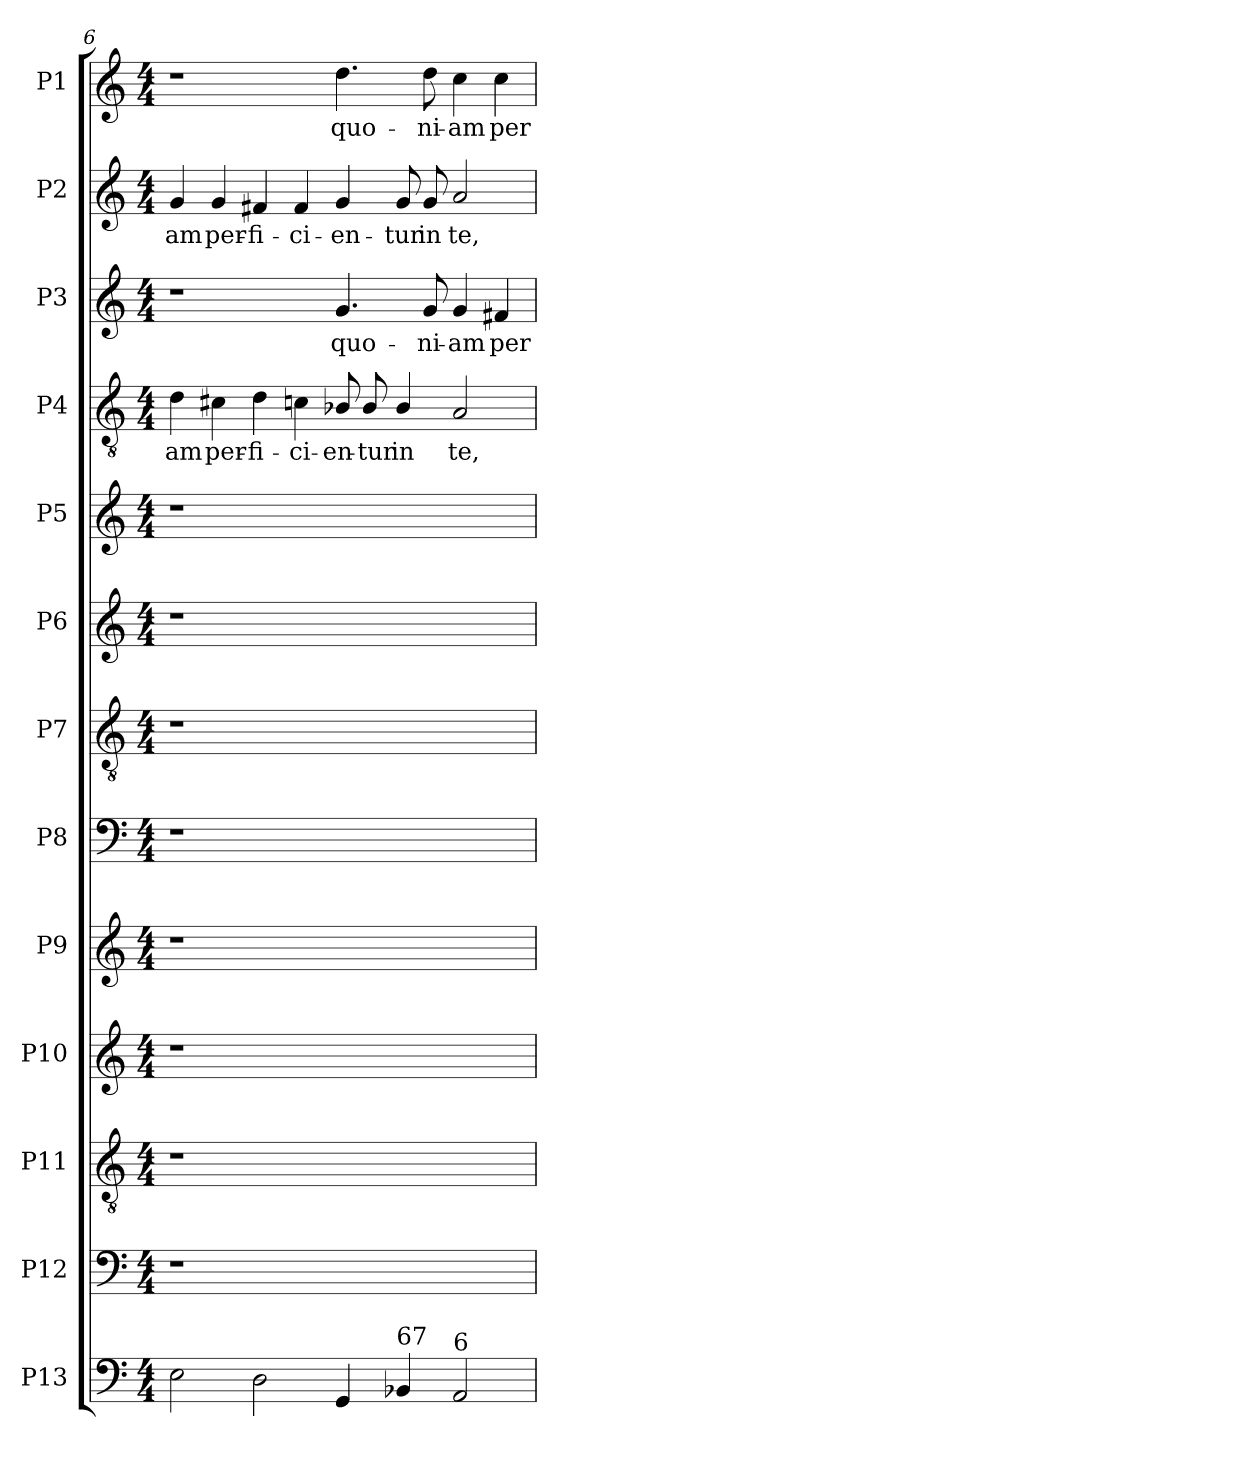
**kern	**kern	**kern	**kern	**kern	**kern	**kern	**kern	**kern	**kern	**text	**kern	**text	**kern	**text	**kern	**text
*part13	*part12	*part11	*part10	*part9	*part8	*part7	*part6	*part5	*part4	*part4	*part3	*part3	*part2	*part2	*part1	*part1
*staff13	*staff12	*staff11	*staff10	*staff9	*staff8	*staff7	*staff6	*staff5	*staff4	*staff4	*staff3	*staff3	*staff2	*staff2	*staff1	*staff1
*I"P13	*I"P12	*I"P11	*I"P10	*I"P9	*I"P8	*I"P7	*I"P6	*I"P5	*I"P4	*	*I"P3	*	*I"P2	*	*I"P1	*
!!LO:PB:g=z
*clefF4	*clefF4	*clefGv2	*clefG2	*clefG2	*clefF4	*clefGv2	*clefG2	*clefG2	*clefGv2	*	*clefG2	*	*clefG2	*	*clefG2	*
*	*	*ITrd7c12	*	*	*	*ITrd7c12	*	*	*ITrd7c12	*	*	*	*	*	*	*
*k[]	*k[]	*k[]	*k[]	*k[]	*k[]	*k[]	*k[]	*k[]	*k[]	*	*k[]	*	*k[]	*	*k[]	*
*C:	*C:	*C:	*C:	*C:	*C:	*C:	*C:	*C:	*C:	*	*C:	*	*C:	*	*C:	*
*M4/4	*M4/4	*M4/4	*M4/4	*M4/4	*M4/4	*M4/4	*M4/4	*M4/4	*M4/4	*	*M4/4	*	*M4/4	*	*M4/4	*
=6	=6	=6	=6	=6	=6	=6	=6	=6	=6	=6	=6	=6	=6	=6	=6	=6
!	!LO:N:vis=1	!LO:N:vis=1	!LO:N:vis=1	!LO:N:vis=1	!LO:N:vis=1	!LO:N:vis=1	!LO:N:vis=1	!LO:N:vis=1	!	!	!	!	!	!	!	!
!	!	!	!	!	!	!	!	!	!	!LO:LY:b:color=#000000	!	!	!	!	!	!
!	!	!	!	!	!	!	!	!	!	!	!	!	!	!LO:LY:b:color=#000000	!	!
2Ei\	1r	1r	1r	1r	1r	1r	1r	1r	4Di\	-am	1r	.	4gi/	-am	1r	.
!	!	!	!	!	!	!	!	!	!	!LO:LY:b:color=#000000	!	!	!	!	!	!
!	!	!	!	!	!	!	!	!	!	!	!	!	!	!LO:LY:b:color=#000000	!	!
.	.	.	.	.	.	.	.	.	4C#Xi\	per-	.	.	4gi/	per-	.	.
!	!	!	!	!	!	!	!	!	!	!LO:LY:b:color=#000000	!	!	!	!	!	!
!	!	!	!	!	!	!	!	!	!	!	!	!	!	!LO:LY:b:color=#000000	!	!
2Di\	.	.	.	.	.	.	.	.	4Di\	-fi-	.	.	4f#Xi/	-fi-	.	.
!	!	!	!	!	!	!	!	!	!	!LO:LY:b:color=#000000	!	!	!	!	!	!
!	!	!	!	!	!	!	!	!	!	!	!	!	!	!LO:LY:b:color=#000000	!	!
.	.	.	.	.	.	.	.	.	4Cni\	-ci-	.	.	4f#i/	-ci-	.	.
!	!	!	!	!	!	!	!	!	!	!LO:LY:b:color=#000000	!	!	!	!	!	!
!	!	!	!	!	!	!	!	!	!	!	!	!LO:LY:b:color=#000000	!	!	!	!
!	!	!	!	!	!	!	!	!	!	!	!	!	!	!LO:LY:b:color=#000000	!	!
!	!	!	!	!	!	!	!	!	!	!	!	!	!	!	!	!LO:LY:b:color=#000000
4GGi/	1ryy	1ryy	1ryy	1ryy	1ryy	1ryy	1ryy	1ryy	8BB-Xi/	-en-	4.gi/	quo-	4gi/	-en-	4.ddi\	quo-
!	!	!	!	!	!	!	!	!	!	!LO:LY:b:color=#000000	!	!	!	!	!	!
.	.	.	.	.	.	.	.	.	8BB-i/	-tur	.	.	.	.	.	.
!	!	!	!	!	!	!	!	!	!	!LO:LY:b:color=#000000	!	!	!	!	!	!
!LO:TX:a:t=67	!	!	!	!	!	!	!	!	!	!	!	!	!	!	!	!
!	!	!	!	!	!	!	!	!	!	!	!	!	!	!LO:LY:b:color=#000000	!	!
4BB-Xi/	.	.	.	.	.	.	.	.	4BB-i/	in	.	.	8gi/	-tur	.	.
!	!	!	!	!	!	!	!	!	!	!	!	!LO:LY:b:color=#000000	!	!	!	!
!	!	!	!	!	!	!	!	!	!	!	!	!	!	!LO:LY:b:color=#000000	!	!
!	!	!	!	!	!	!	!	!	!	!	!	!	!	!	!	!LO:LY:b:color=#000000
.	.	.	.	.	.	.	.	.	.	.	8gi/	-ni-	8gi/	in	8ddi\	-ni-
!	!	!	!	!	!	!	!	!	!	!LO:LY:b:color=#000000	!	!	!	!	!	!
!	!	!	!	!	!	!	!	!	!	!	!	!LO:LY:b:color=#000000	!	!	!	!
!	!	!	!	!	!	!	!	!	!	!	!	!	!	!LO:LY:b:color=#000000	!	!
!LO:TX:a:t=6	!	!	!	!	!	!	!	!	!	!	!	!	!	!	!	!
!	!	!	!	!	!	!	!	!	!	!	!	!	!	!	!	!LO:LY:b:color=#000000
2AAi/	.	.	.	.	.	.	.	.	2AAi/	te,	4gi/	-am	2ai/	te,	4cci\	-am
!	!	!	!	!	!	!	!	!	!	!	!	!LO:LY:b:color=#000000	!	!	!	!
!	!	!	!	!	!	!	!	!	!	!	!	!	!	!	!	!LO:LY:b:color=#000000
.	.	.	.	.	.	.	.	.	.	.	4f#Xi/	per-	.	.	4cci\	per-
=	=	=	=	=	=	=	=	=	=	=	=	=	=	=	=	=
*-	*-	*-	*-	*-	*-	*-	*-	*-	*-	*-	*-	*-	*-	*-	*-	*-
